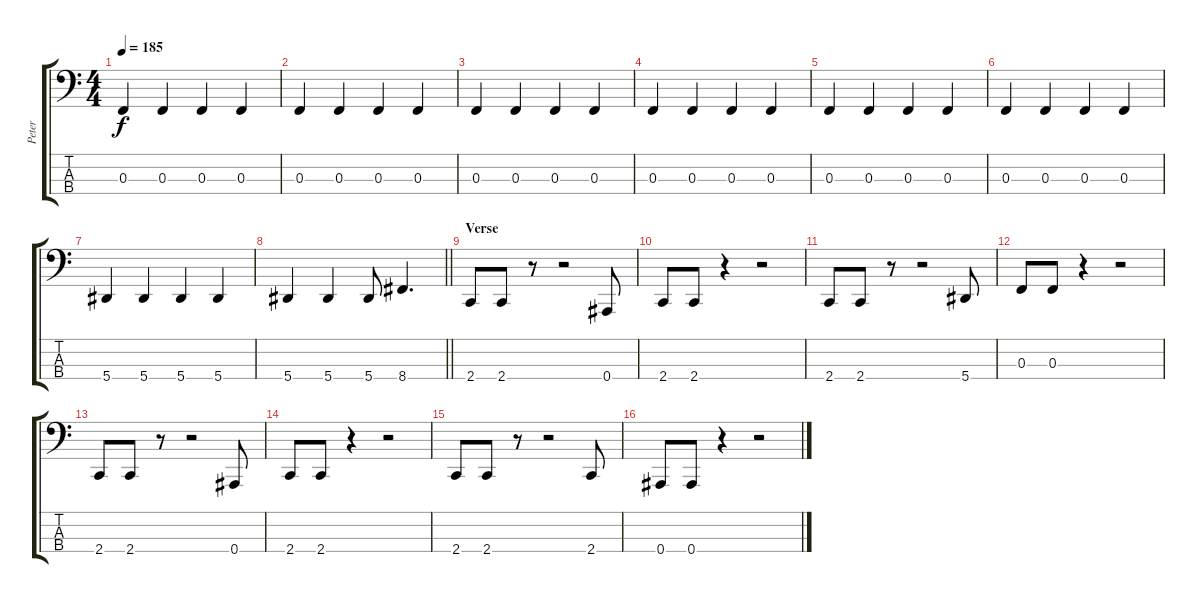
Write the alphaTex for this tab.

\track ("Peter" "Peter") {instrument slapbass1}
\staff {score tabs}
\tuning (Eb2 Bb1 F1 Bb0) {hide}
\ts (4 4)
\tempo 185
\clef f4
\ks c
0.3.4{dy f} 0.3.4 0.3.4 0.3.4 |
0.3.4 0.3.4 0.3.4 0.3.4 |
0.3.4 0.3.4 0.3.4 0.3.4 |
0.3.4 0.3.4 0.3.4 0.3.4 |
0.3.4 0.3.4 0.3.4 0.3.4 |
0.3.4 0.3.4 0.3.4 0.3.4 |
5.4.4 5.4.4 5.4.4 5.4.4 |
\barLineRight lightlight
5.4.4 5.4.4 5.4.8 8.4.4{d} |
\section ("" "Verse")
2.4.8 2.4.8 r.8 r.2 0.4.8 |
2.4.8 2.4.8 r.4 r.2 |
2.4.8 2.4.8 r.8 r.2 5.4.8 |
0.3.8 0.3.8 r.4 r.2 |
2.4.8 2.4.8 r.8 r.2 0.4.8 |
2.4.8 2.4.8 r.4 r.2 |
2.4.8 2.4.8 r.8 r.2 2.4.8 |
0.4.8 0.4.8 r.4 r.2
